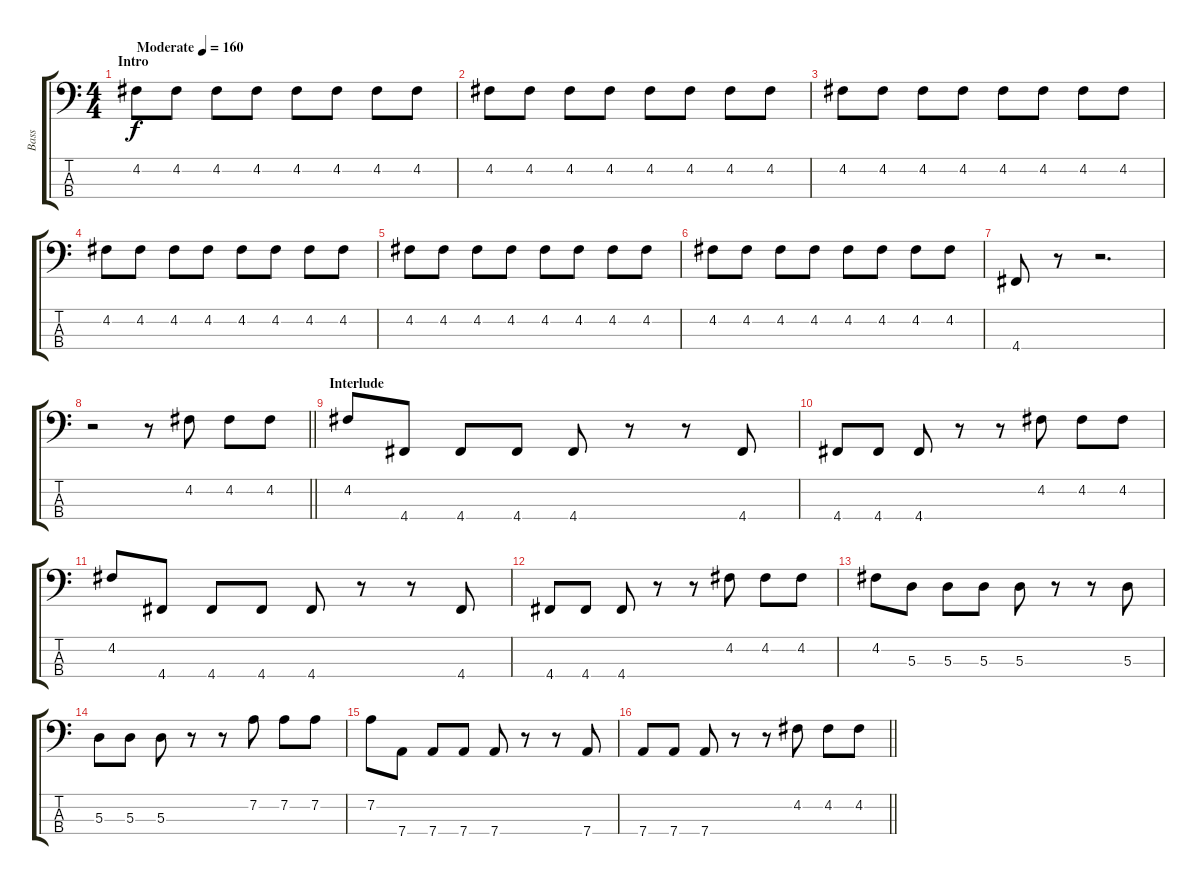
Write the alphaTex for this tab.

\track ("Bass" "Bass") {instrument electricbasspick}
\staff {score tabs}
\tuning (G2 D2 A1 D1) {hide}
\ts (4 4)
\section ("" "Intro")
\tempo (160 "Moderate")
\clef f4
\ks c
4.2.8{dy f instrument electricbasspick} 4.2.8 4.2.8 4.2.8 4.2.8 4.2.8 4.2.8 4.2.8 |
4.2.8 4.2.8 4.2.8 4.2.8 4.2.8 4.2.8 4.2.8 4.2.8 |
4.2.8 4.2.8 4.2.8 4.2.8 4.2.8 4.2.8 4.2.8 4.2.8 |
4.2.8 4.2.8 4.2.8 4.2.8 4.2.8 4.2.8 4.2.8 4.2.8 |
4.2.8 4.2.8 4.2.8 4.2.8 4.2.8 4.2.8 4.2.8 4.2.8 |
4.2.8 4.2.8 4.2.8 4.2.8 4.2.8 4.2.8 4.2.8 4.2.8 |
4.4.8 r.8 r.2{d} |
\barLineRight lightlight
r.2 r.8 4.2.8 4.2.8 4.2.8 |
\section ("" "Interlude")
4.2.8 4.4.8 4.4.8 4.4.8 4.4.8 r.8 r.8 4.4.8 |
4.4.8 4.4.8 4.4.8 r.8 r.8 4.2.8 4.2.8 4.2.8 |
4.2.8 4.4.8 4.4.8 4.4.8 4.4.8 r.8 r.8 4.4.8 |
4.4.8 4.4.8 4.4.8 r.8 r.8 4.2.8 4.2.8 4.2.8 |
4.2.8 5.3.8 5.3.8 5.3.8 5.3.8 r.8 r.8 5.3.8 |
5.3.8 5.3.8 5.3.8 r.8 r.8 7.2.8 7.2.8 7.2.8 |
7.2.8 7.4.8 7.4.8 7.4.8 7.4.8 r.8 r.8 7.4.8 |
\barLineRight lightlight
7.4.8 7.4.8 7.4.8 r.8 r.8 4.2.8 4.2.8 4.2.8
